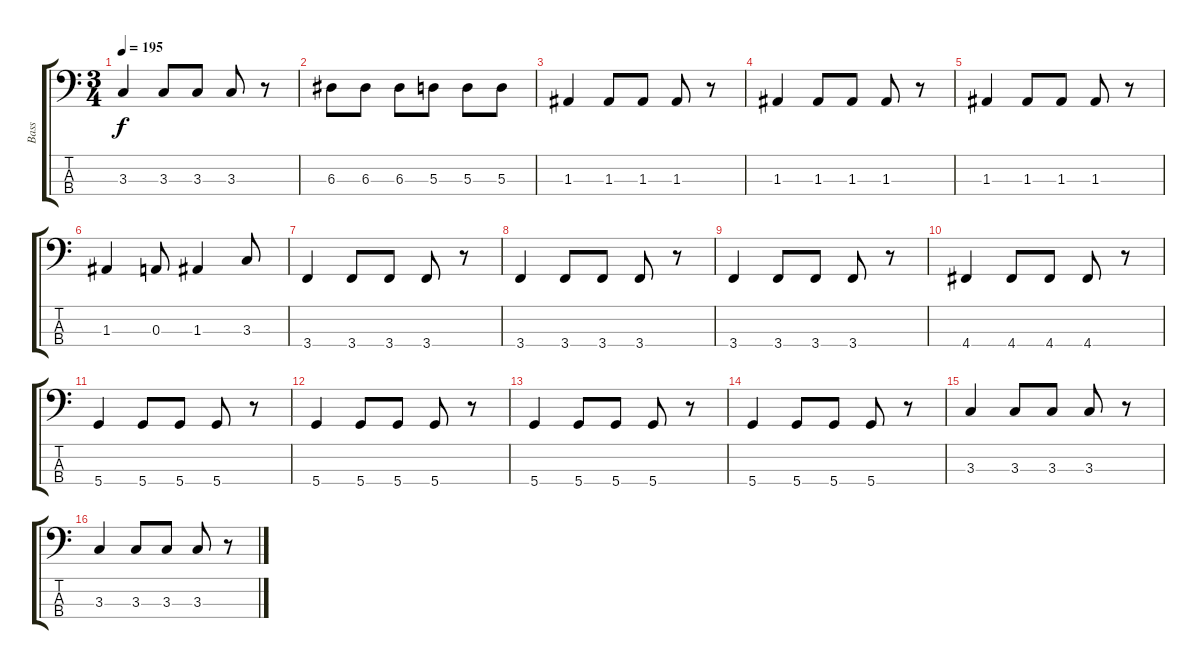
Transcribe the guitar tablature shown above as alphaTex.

\track ("Bass" "Bass") {instrument electricbassfinger}
\staff {score tabs}
\tuning (G2 D2 A1 D1) {hide}
\ts (3 4)
\tempo 195
\clef f4
\ks c
3.3.4{dy f} 3.3.8 3.3.8 3.3.8 r.8 |
6.3.8 6.3.8 6.3.8 5.3.8 5.3.8 5.3.8 |
1.3.4 1.3.8 1.3.8 1.3.8 r.8 |
1.3.4 1.3.8 1.3.8 1.3.8 r.8 |
1.3.4 1.3.8 1.3.8 1.3.8 r.8 |
1.3.4 0.3.8 1.3.4 3.3.8 |
3.4.4 3.4.8 3.4.8 3.4.8 r.8 |
3.4.4 3.4.8 3.4.8 3.4.8 r.8 |
3.4.4 3.4.8 3.4.8 3.4.8 r.8 |
4.4.4 4.4.8 4.4.8 4.4.8 r.8 |
5.4.4 5.4.8 5.4.8 5.4.8 r.8 |
5.4.4 5.4.8 5.4.8 5.4.8 r.8 |
5.4.4 5.4.8 5.4.8 5.4.8 r.8 |
5.4.4 5.4.8 5.4.8 5.4.8 r.8 |
3.3.4 3.3.8 3.3.8 3.3.8 r.8 |
3.3.4 3.3.8 3.3.8 3.3.8 r.8
